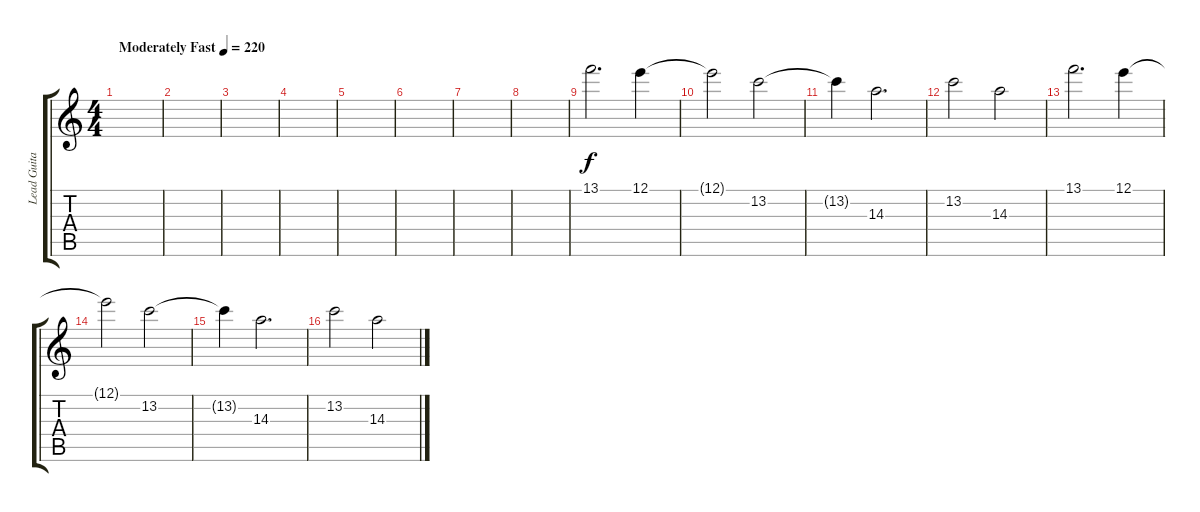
\track ("Lead Guitar" "Lead Guita") {instrument electricguitarjazz}
\staff {score tabs}
\tuning (E4 B3 G3 D3 A2 D2) {hide}
\ts (4 4)
\tempo (220 "Moderately Fast")
\clef g2
\ks c
|
|
|
|
|
|
|
|
13.1.2{d} 12.1.4 |
12.1{t}.2 13.2.2 |
13.2{t}.4 14.3.2{d} |
13.2.2 14.3.2 |
13.1.2{d} 12.1.4 |
12.1{t}.2 13.2.2 |
13.2{t}.4 14.3.2{d} |
13.2.2 14.3.2
